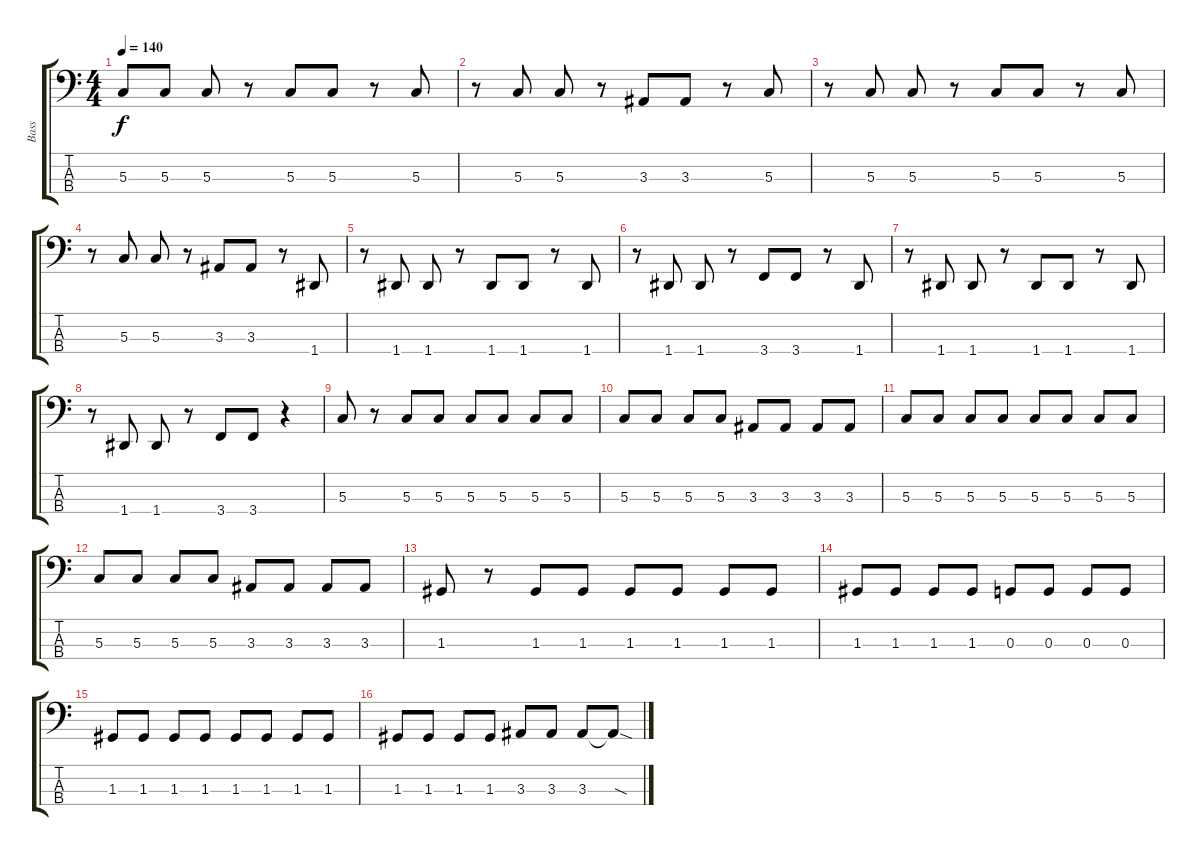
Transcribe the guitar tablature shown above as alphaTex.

\track ("Bass" "Bass") {instrument electricbassfinger}
\staff {score tabs}
\tuning (F2 C2 G1 D1) {hide}
\ts (4 4)
\tempo 140
\clef f4
\ks c
5.3.8{dy f} 5.3.8 5.3.8 r.8 5.3.8 5.3.8 r.8 5.3.8 |
r.8 5.3.8 5.3.8 r.8 3.3.8 3.3.8 r.8 5.3.8 |
r.8 5.3.8 5.3.8 r.8 5.3.8 5.3.8 r.8 5.3.8 |
r.8 5.3.8 5.3.8 r.8 3.3.8 3.3.8 r.8 1.4.8 |
r.8 1.4.8 1.4.8 r.8 1.4.8 1.4.8 r.8 1.4.8 |
r.8 1.4.8 1.4.8 r.8 3.4.8 3.4.8 r.8 1.4.8 |
r.8 1.4.8 1.4.8 r.8 1.4.8 1.4.8 r.8 1.4.8 |
r.8 1.4.8 1.4.8 r.8 3.4.8 3.4.8 r.4 |
5.3.8 r.8 5.3.8 5.3.8 5.3.8 5.3.8 5.3.8 5.3.8 |
5.3.8 5.3.8 5.3.8 5.3.8 3.3.8 3.3.8 3.3.8 3.3.8 |
5.3.8 5.3.8 5.3.8 5.3.8 5.3.8 5.3.8 5.3.8 5.3.8 |
5.3.8 5.3.8 5.3.8 5.3.8 3.3.8 3.3.8 3.3.8 3.3.8 |
1.3.8 r.8 1.3.8 1.3.8 1.3.8 1.3.8 1.3.8 1.3.8 |
1.3.8 1.3.8 1.3.8 1.3.8 0.3.8 0.3.8 0.3.8 0.3.8 |
1.3.8 1.3.8 1.3.8 1.3.8 1.3.8 1.3.8 1.3.8 1.3.8 |
1.3.8 1.3.8 1.3.8 1.3.8 3.3.8 3.3.8 3.3.8 3.3{sod t}.8
